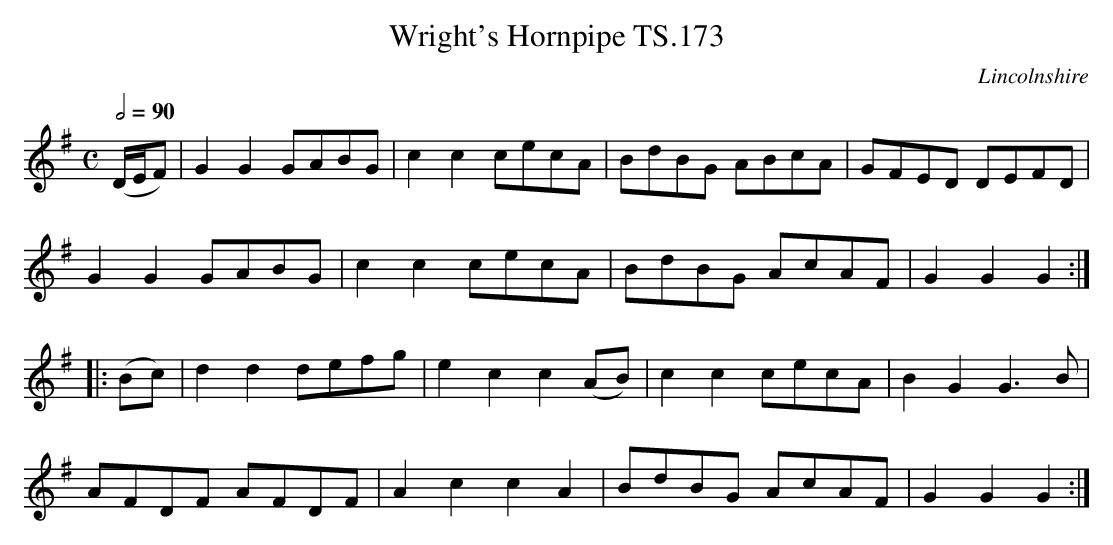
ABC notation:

X:1
T:Wright's Hornpipe TS.173
L:1/8
M:C
O:Lincolnshire
Q:1/2=90
K:G
(D/E/F)|G2G2GABG|c2c2cecA|BdBG ABcA|GFED DEFD|!
G2G2GABG|c2c2cecA|BdBG AcAF|G2G2G2:|!
|:(Bc)|d2d2defg|e2c2c2(AB)|c2c2cecA|B2G2G3B|!
AFDF AFDF|A2c2c2A2|BdBG AcAF|G2G2G2:|]
